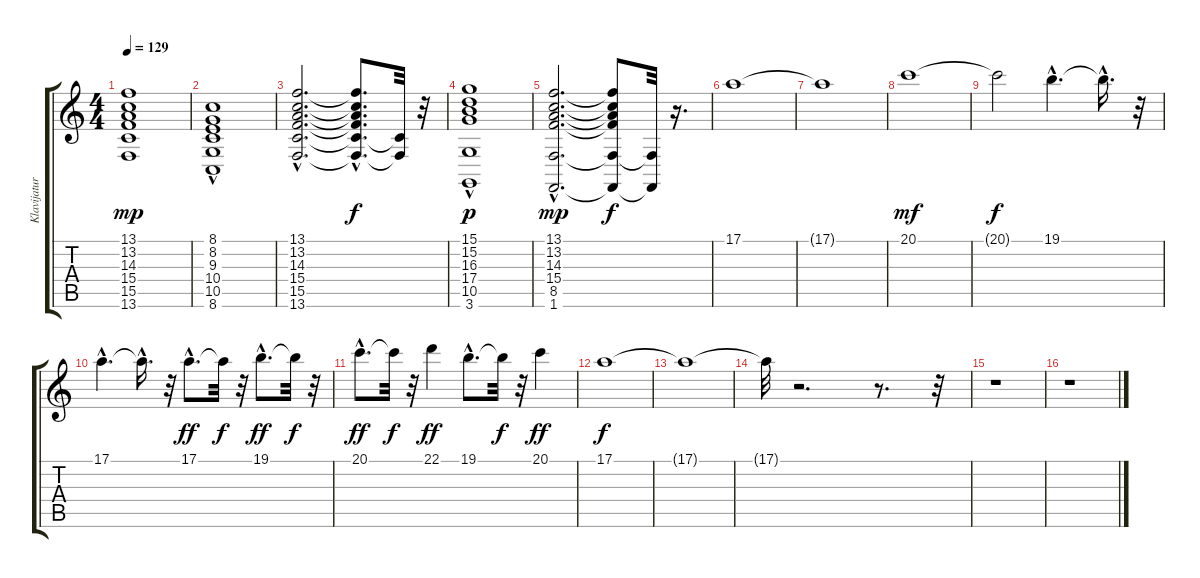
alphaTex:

\track ("Klavijatura I" "Klavijatur") {instrument stringensemble1}
\staff {score tabs}
\tuning (E4 B3 G3 D3 A2 E2) {hide}
\ts (4 4)
\tempo 129
\clef g2
\ks c
(13.1 13.2 14.3 15.4 15.5 13.6).1{dy mp} |
(8.1 8.2{hac} 9.3{hac} 10.4{hac} 10.5{hac} 8.6{hac}).1 |
(13.1{hac} 13.2{hac} 14.3{hac} 15.4{hac} 15.5{hac} 13.6{hac}).2{d} (13.1{hac t} 13.2{t} 14.3{hac t} 15.4{hac t} 15.5{hac t} 13.6{hac t}).8{d dy f} (15.5{t} 13.6{t}).32 r.32 |
(15.1{hac} 15.2{hac} 16.3{hac} 17.4{hac} 10.5{hac} 3.6).1{dy p} |
(13.1{hac} 13.2{hac} 14.3{hac} 15.4{hac} 8.5{hac} 1.6{hac}).2{d dy mp} (13.1{t} 13.2{t} 14.3{t} 15.4{t} 8.5{t} 1.6{t}).8{dy f} (8.5{t} 1.6{t}).32 r.16{d} |
17.1.1 |
17.1{t}.1 |
20.1.1{dy mf} |
20.1{t}.2{dy f} 19.1{hac}.4{d} 19.1{hac t}.16{d} r.32 |
17.1{hac}.4{d} 17.1{hac t}.16{d} r.32 17.1{hac}.8{d dy ff} 17.1{t}.32{dy f} r.32 19.1{hac}.8{d dy ff} 19.1{t}.32{dy f} r.32 |
20.1{hac}.8{d dy ff} 20.1{t}.32{dy f} r.32 22.1.4{dy ff} 19.1{hac}.8{d} 19.1{t}.32{dy f} r.32 20.1.4{dy ff} |
17.1.1{dy f} |
17.1{t}.1 |
17.1{t}.32 r.2{d} r.8{d} r.32 |
r.1 |
r.1
